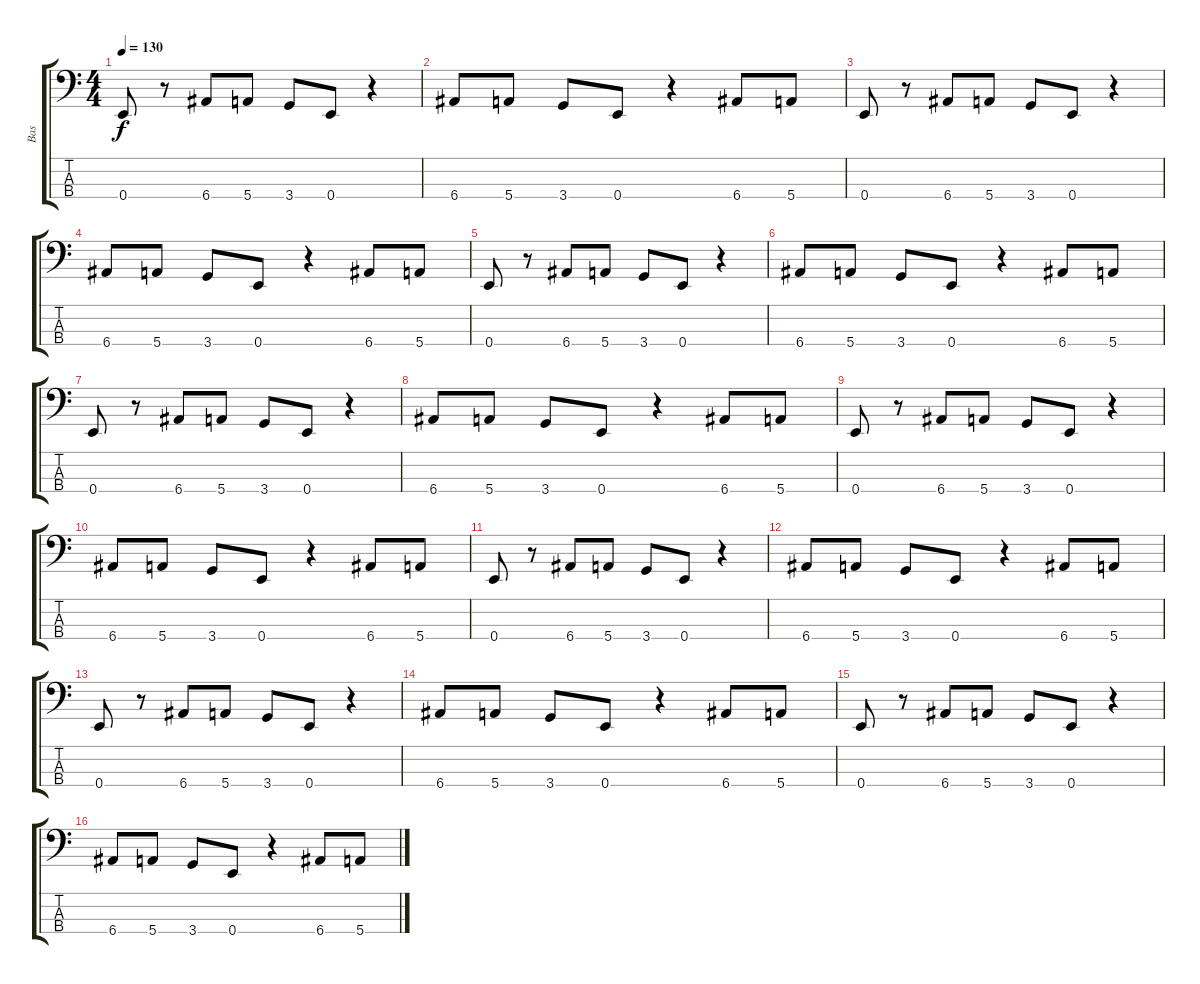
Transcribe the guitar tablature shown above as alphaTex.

\track ("Bas" "Bas") {instrument electricbassfinger}
\staff {score tabs}
\tuning (G2 D2 A1 E1) {hide}
\ts (4 4)
\tempo 130
\clef f4
\ks c
0.4.8{dy f} r.8 6.4.8 5.4.8 3.4.8 0.4.8 r.4 |
6.4.8 5.4.8 3.4.8 0.4.8 r.4 6.4.8 5.4.8 |
0.4.8 r.8 6.4.8 5.4.8 3.4.8 0.4.8 r.4 |
6.4.8 5.4.8 3.4.8 0.4.8 r.4 6.4.8 5.4.8 |
0.4.8 r.8 6.4.8 5.4.8 3.4.8 0.4.8 r.4 |
6.4.8 5.4.8 3.4.8 0.4.8 r.4 6.4.8 5.4.8 |
0.4.8 r.8 6.4.8 5.4.8 3.4.8 0.4.8 r.4 |
6.4.8 5.4.8 3.4.8 0.4.8 r.4 6.4.8 5.4.8 |
0.4.8 r.8 6.4.8 5.4.8 3.4.8 0.4.8 r.4 |
6.4.8 5.4.8 3.4.8 0.4.8 r.4 6.4.8 5.4.8 |
0.4.8 r.8 6.4.8 5.4.8 3.4.8 0.4.8 r.4 |
6.4.8 5.4.8 3.4.8 0.4.8 r.4 6.4.8 5.4.8 |
0.4.8 r.8 6.4.8 5.4.8 3.4.8 0.4.8 r.4 |
6.4.8 5.4.8 3.4.8 0.4.8 r.4 6.4.8 5.4.8 |
0.4.8 r.8 6.4.8 5.4.8 3.4.8 0.4.8 r.4 |
6.4.8 5.4.8 3.4.8 0.4.8 r.4 6.4.8 5.4.8
